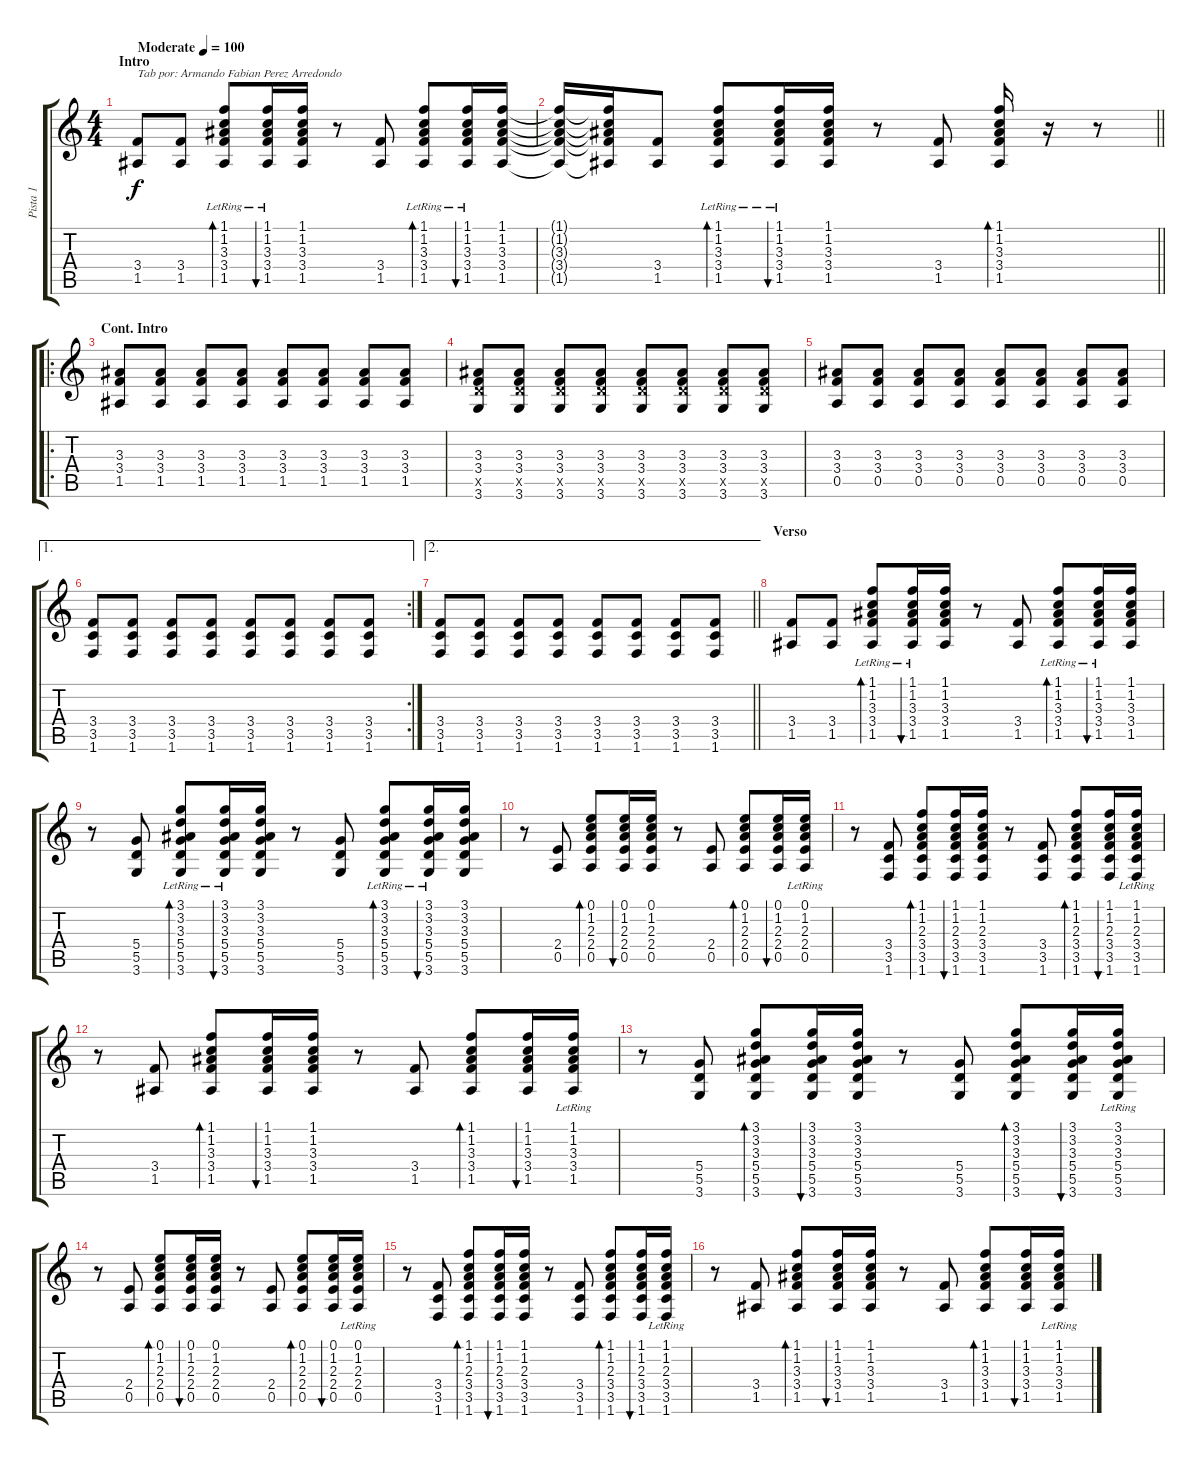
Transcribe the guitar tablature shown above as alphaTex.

\track ("Pista 1" "Pista 1") {instrument acousticguitarsteel}
\staff {score tabs}
\tuning (E4 B3 G3 D3 A2 E2) {hide}
\ts (4 4)
\section ("" "Intro")
\tempo (100 "Moderate")
\clef g2
\ks c
(3.4 1.5).8{txt "Tab por: Armando Fabian Perez Arredondo" dy f instrument acousticguitarsteel} (3.4 1.5).8 (1.1{lr} 1.2{lr} 3.3{lr} 3.4{lr} 1.5{lr}).8{bd 30} (1.1{lr} 1.2{lr} 3.3{lr} 3.4{lr} 1.5{lr}).16{bu 30} (1.1 1.2 3.3 3.4 1.5).16 r.8 (3.4 1.5).8 (1.1{lr} 1.2{lr} 3.3{lr} 3.4{lr} 1.5{lr}).8{bd 30} (1.1{lr} 1.2{lr} 3.3{lr} 3.4{lr} 1.5{lr}).16{bu 30} (1.1 1.2 3.3 3.4 1.5).16 |
\barLineRight lightlight
(1.1{t} 1.2{t} 3.3{t} 3.4{t} 1.5{t}).16{txt ""} (1.1{t} 1.2{t} 3.3{t} 3.4{t} 1.5{t}).16 (3.4 1.5).8 (1.1{lr} 1.2{lr} 3.3{lr} 3.4{lr} 1.5{lr}).8{bd 30} (1.1{lr} 1.2{lr} 3.3{lr} 3.4{lr} 1.5{lr}).16{bu 30} (1.1 1.2 3.3 3.4 1.5).16 r.8 (3.4 1.5).8 (1.1 1.2 3.3 3.4 1.5).16{bd 30} r.16 r.8 |
\ro
\section ("" "Cont. Intro")
(3.3 3.4 1.5).8{instrument overdrivenguitar} (3.3 3.4 1.5).8 (3.3 3.4 1.5).8 (3.3 3.4 1.5).8 (3.3 3.4 1.5).8 (3.3 3.4 1.5).8 (3.3 3.4 1.5).8 (3.3 3.4 1.5).8 |
(3.3 3.4 5.5{x} 3.6).8 (3.3 3.4 5.5{x} 3.6).8 (3.3 3.4 5.5{x} 3.6).8 (3.3 3.4 5.5{x} 3.6).8 (3.3 3.4 5.5{x} 3.6).8 (3.3 3.4 5.5{x} 3.6).8 (3.3 3.4 5.5{x} 3.6).8 (3.3 3.4 5.5{x} 3.6).8 |
(3.3 3.4 0.5).8 (3.3 3.4 0.5).8 (3.3 3.4 0.5).8 (3.3 3.4 0.5).8 (3.3 3.4 0.5).8 (3.3 3.4 0.5).8 (3.3 3.4 0.5).8 (3.3 3.4 0.5).8 |
\ae 1
\rc 2
(3.4 3.5 1.6).8 (3.4 3.5 1.6).8 (3.4 3.5 1.6).8 (3.4 3.5 1.6).8 (3.4 3.5 1.6).8 (3.4 3.5 1.6).8 (3.4 3.5 1.6).8 (3.4 3.5 1.6).8 |
\ae 2
\barLineRight lightlight
(3.4 3.5 1.6).8 (3.4 3.5 1.6).8 (3.4 3.5 1.6).8 (3.4 3.5 1.6).8 (3.4 3.5 1.6).8 (3.4 3.5 1.6).8 (3.4 3.5 1.6).8 (3.4 3.5 1.6).8 |
\section ("" "Verso")
(3.4 1.5).8{instrument acousticguitarsteel} (3.4 1.5).8 (1.1{lr} 1.2{lr} 3.3{lr} 3.4{lr} 1.5{lr}).8{bd 30} (1.1{lr} 1.2{lr} 3.3{lr} 3.4{lr} 1.5{lr}).16{bu 30} (1.1 1.2 3.3 3.4 1.5).16 r.8 (3.4 1.5).8 (1.1{lr} 1.2{lr} 3.3{lr} 3.4{lr} 1.5{lr}).8{bd 30} (1.1{lr} 1.2{lr} 3.3{lr} 3.4{lr} 1.5{lr}).16{bu 30} (1.1 1.2 3.3 3.4 1.5).16 |
r.8 (5.4 5.5 3.6).8 (3.1{lr} 3.2{lr} 3.3{lr} 5.4{lr} 5.5{lr} 3.6{lr}).8{bd 30} (3.1{lr} 3.2{lr} 3.3{lr} 5.4{lr} 5.5{lr} 3.6{lr}).16{bu 30} (3.1 3.2 3.3 5.4 5.5 3.6).16 r.8 (5.4 5.5 3.6).8 (3.1{lr} 3.2{lr} 3.3{lr} 5.4{lr} 5.5{lr} 3.6{lr}).8{bd 30} (3.1{lr} 3.2{lr} 3.3{lr} 5.4{lr} 5.5{lr} 3.6{lr}).16{bu 30} (3.1 3.2 3.3 5.4 5.5 3.6).16 |
r.8 (2.4 0.5).8 (0.1 1.2 2.3 2.4 0.5).8{bd 30} (0.1 1.2 2.3 2.4 0.5).16{bu 30} (0.1 1.2 2.3 2.4 0.5).16 r.8 (2.4 0.5).8 (0.1 1.2 2.3 2.4 0.5).8{bd 30} (0.1 1.2 2.3 2.4 0.5).16{bu 30} (0.1{lr} 1.2{lr} 2.3{lr} 2.4{lr} 0.5{lr}).16 |
r.8{instrument acousticguitarsteel} (3.4 3.5 1.6).8 (1.1 1.2 2.3 3.4 3.5 1.6).8{bd 30} (1.1 1.2 2.3 3.4 3.5 1.6).16{bu 30} (1.1 1.2 2.3 3.4 3.5 1.6).16 r.8 (3.4 3.5 1.6).8 (1.1 1.2 2.3 3.4 3.5 1.6).8{bd 30} (1.1 1.2 2.3 3.4 3.5 1.6).16{bu 30} (1.1{lr} 1.2{lr} 2.3{lr} 3.4{lr} 3.5{lr} 1.6).16 |
r.8{instrument acousticguitarsteel} (3.4 1.5).8 (1.1 1.2 3.3 3.4 1.5).8{bd 30} (1.1 1.2 3.3 3.4 1.5).16{bu 30} (1.1 1.2 3.3 3.4 1.5).16 r.8 (3.4 1.5).8 (1.1 1.2 3.3 3.4 1.5).8{bd 30} (1.1 1.2 3.3 3.4 1.5).16{bu 30} (1.1{lr} 1.2{lr} 3.3{lr} 3.4{lr} 1.5{lr}).16 |
r.8 (5.4 5.5 3.6).8 (3.1 3.2 3.3 5.4 5.5 3.6).8{bd 30} (3.1 3.2 3.3 5.4 5.5 3.6).16{bu 30} (3.1 3.2 3.3 5.4 5.5 3.6).16 r.8 (5.4 5.5 3.6).8 (3.1 3.2 3.3 5.4 5.5 3.6).8{bd 30} (3.1 3.2 3.3 5.4 5.5 3.6).16{bu 30} (3.1{lr} 3.2{lr} 3.3{lr} 5.4{lr} 5.5{lr} 3.6).16 |
r.8 (2.4 0.5).8 (0.1 1.2 2.3 2.4 0.5).8{bd 30} (0.1 1.2 2.3 2.4 0.5).16{bu 30} (0.1 1.2 2.3 2.4 0.5).16 r.8 (2.4 0.5).8 (0.1 1.2 2.3 2.4 0.5).8{bd 30} (0.1 1.2 2.3 2.4 0.5).16{bu 30} (0.1{lr} 1.2{lr} 2.3{lr} 2.4{lr} 0.5{lr}).16 |
r.8{instrument acousticguitarsteel} (3.4 3.5 1.6).8 (1.1 1.2 2.3 3.4 3.5 1.6).8{bd 30} (1.1 1.2 2.3 3.4 3.5 1.6).16{bu 30} (1.1 1.2 2.3 3.4 3.5 1.6).16 r.8 (3.4 3.5 1.6).8 (1.1 1.2 2.3 3.4 3.5 1.6).8{bd 30} (1.1 1.2 2.3 3.4 3.5 1.6).16{bu 30} (1.1{lr} 1.2{lr} 2.3{lr} 3.4{lr} 3.5{lr} 1.6).16 |
r.8{instrument acousticguitarsteel} (3.4 1.5).8 (1.1 1.2 3.3 3.4 1.5).8{bd 30} (1.1 1.2 3.3 3.4 1.5).16{bu 30} (1.1 1.2 3.3 3.4 1.5).16 r.8 (3.4 1.5).8 (1.1 1.2 3.3 3.4 1.5).8{bd 30} (1.1 1.2 3.3 3.4 1.5).16{bu 30} (1.1{lr} 1.2{lr} 3.3{lr} 3.4{lr} 1.5{lr}).16
